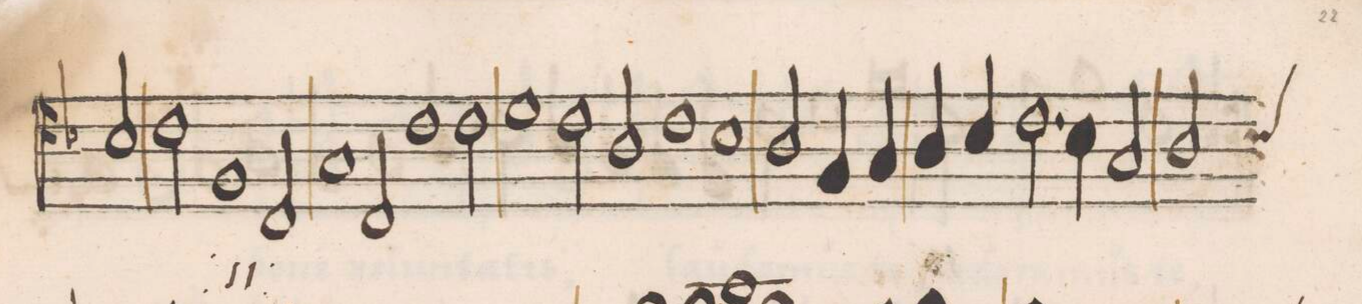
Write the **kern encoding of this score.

**kern	**text
*I"CANTVS	*
*clefC4	*
*k[b-]	*
*met(C|)	*
*M2/1	*
2B-/	.
2c\	.
*	*ij
1F/	Chri-
=31-	=31-
2C/	.
1G	.
=32-	=32-
2C/	.
1c	.
2c\	-ſte
=33-	=33-
1d	.
2c\	.
2A/	.
=34-	=34-
1c	.
1B-	.
=35-	=35-
2A/	.
4F/	.
4G/	.
4A/	.
4B-/	.
2.c\	.
=36-	=36-
4B-\	.
2G/	.
*custos:B	*
2A/	.
*-	*-
